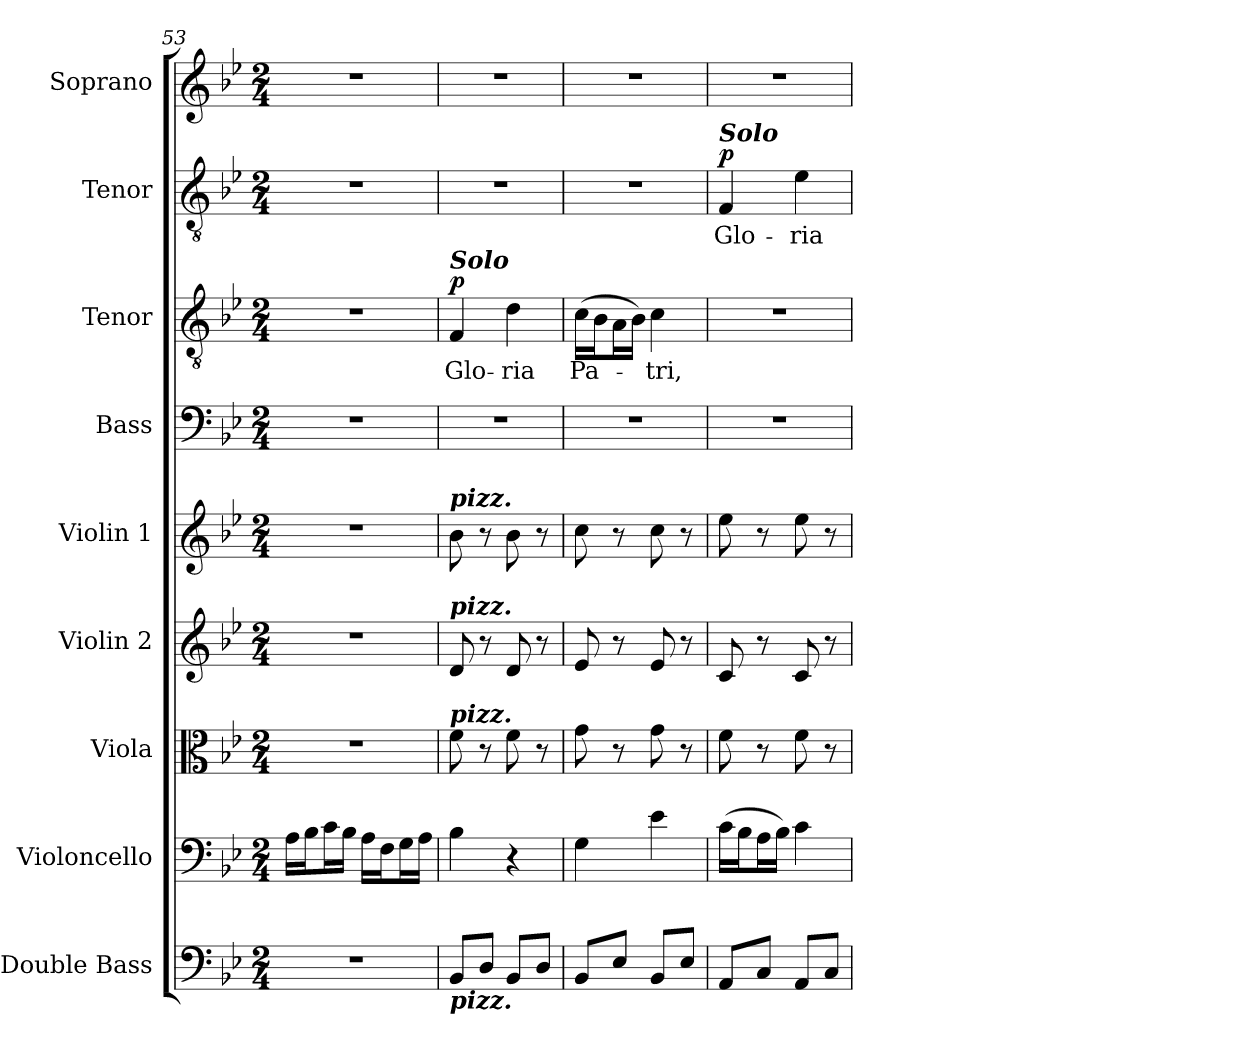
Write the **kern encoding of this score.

**kern	**kern	**kern	**kern	**kern	**kern	**kern	**text	**dynam	**kern	**text	**dynam	**kern
*part9	*part8	*part7	*part6	*part5	*part4	*part3	*part3	*part3	*part2	*part2	*part2	*part1
*staff9	*staff8	*staff7	*staff6	*staff5	*staff4	*staff3	*staff3	*staff3	*staff2	*staff2	*staff2	*staff1
*I"Double Bass	*I"Violoncello	*I"Viola	*I"Violin 2	*I"Violin 1	*I"Bass	*I"Tenor	*	*	*I"Tenor	*	*	*I"Soprano
*I'Db.	*I'Vc.	*I'Vla.	*I'Vln. 2	*I'Vln.	*I'B.	*I'T.	*	*	*I'T.	*	*	*I'S.
*clefF4	*clefF4	*clefC3	*clefG2	*clefG2	*clefF4	*clefGv2	*	*	*clefGv2	*	*	*clefG2
*ITrd7c12	*	*	*	*	*	*ITrd7c12	*	*	*ITrd7c12	*	*	*
*k[b-e-]	*k[b-e-]	*k[b-e-]	*k[b-e-]	*k[b-e-]	*k[b-e-]	*k[b-e-]	*	*	*k[b-e-]	*	*	*k[b-e-]
*B-:	*B-:	*B-:	*B-:	*B-:	*B-:	*B-:	*	*	*B-:	*	*	*B-:
*M2/4	*M2/4	*M2/4	*M2/4	*M2/4	*M2/4	*M2/4	*	*	*M2/4	*	*	*M2/4
=53	=53	=53	=53	=53	=53	=53	=53	=53	=53	=53	=53	=53
!LO:N:vis=1	!	!LO:N:vis=1	!LO:N:vis=1	!LO:N:vis=1	!LO:N:vis=1	!LO:N:vis=1	!	!	!LO:N:vis=1	!	!	!LO:N:vis=1
2r	16Ai\LL	2r	2r	2r	2r	2r	.	.	2r	.	.	2r
.	16B-i\J	.	.	.	.	.	.	.	.	.	.	.
.	16ci\L	.	.	.	.	.	.	.	.	.	.	.
.	16B-i\JJ	.	.	.	.	.	.	.	.	.	.	.
.	16Ai\LL	.	.	.	.	.	.	.	.	.	.	.
.	16Fi\J	.	.	.	.	.	.	.	.	.	.	.
.	16Gi\L	.	.	.	.	.	.	.	.	.	.	.
.	16Ai\JJ	.	.	.	.	.	.	.	.	.	.	.
!!LO:LB:g=z
=54	=54	=54	=54	=54	=54	=54	=54	=54	=54	=54	=54	=54
!	!	!	!	!	!LO:N:vis=1	!	!	!	!	!	!	!
!	!	!	!	!	!	!LO:TX:a:Bi:t=Solo	!	!	!	!	!	!
!	!	!	!	!LO:TX:a:Bi:t=pizz.	!	!	!	!	!	!	!	!
!	!	!	!LO:TX:a:Bi:t=pizz.	!	!	!	!	!	!	!	!	!
!	!	!LO:TX:a:Bi:t=pizz.	!	!	!	!	!	!	!	!	!	!
!LO:TX:b:Bi:t=pizz.	!	!	!	!	!	!	!	!	!	!	!	!
!	!	!	!	!	!	!	!LO:LY:b:color=#000000	!	!LO:N:vis=1	!	!	!LO:N:vis=1
8BBB-i/L	4B-i\	8fi\	8di/	8b-i\	2r	4FFi/	Glo-	p	2r	.	.	2r
8DDi/J	.	8r	8r	8r	.	.	.	.	.	.	.	.
!	!	!	!	!	!	!	!LO:LY:b:color=#000000	!	!	!	!	!
8BBB-i/L	4r	8fi\	8di/	8b-i\	.	4Di\	-ria	.	.	.	.	.
8DDi/J	.	8r	8r	8r	.	.	.	.	.	.	.	.
=55	=55	=55	=55	=55	=55	=55	=55	=55	=55	=55	=55	=55
!	!	!	!	!	!LO:N:vis=1	!	!	!	!	!	!	!
!	!	!	!	!	!	!	!LO:LY:b:color=#000000	!	!LO:N:vis=1	!	!	!LO:N:vis=1
8BBB-i/L	4Gi\	8gi\	8e-i/	8cci\	2r	(16Ci\LL	Pa-	.	2r	.	.	2r
.	.	.	.	.	.	16BB-i\J	.	.	.	.	.	.
8EE-i/J	.	8r	8r	8r	.	16AAi\L	.	.	.	.	.	.
.	.	.	.	.	.	16BB-i\JJ)	.	.	.	.	.	.
!	!	!	!	!	!	!	!LO:LY:b:color=#000000	!	!	!	!	!
8BBB-i/L	4e-i\	8gi\	8e-i/	8cci\	.	4Ci\	-tri,	.	.	.	.	.
8EE-i/J	.	8r	8r	8r	.	.	.	.	.	.	.	.
=56	=56	=56	=56	=56	=56	=56	=56	=56	=56	=56	=56	=56
!	!	!	!	!	!LO:N:vis=1	!LO:N:vis=1	!	!	!	!	!	!
!	!	!	!	!	!	!	!	!	!LO:TX:a:Bi:t=Solo	!	!	!
!	!	!	!	!	!	!	!	!	!	!LO:LY:b:color=#000000	!	!LO:N:vis=1
8AAAi/L	(16ci\LL	8fi\	8ci/	8ee-i\	2r	2r	.	.	4FFi/	Glo-	p	2r
.	16B-i\J	.	.	.	.	.	.	.	.	.	.	.
8CCi/J	16Ai\L	8r	8r	8r	.	.	.	.	.	.	.	.
.	16B-i\JJ)	.	.	.	.	.	.	.	.	.	.	.
!	!	!	!	!	!	!	!	!	!	!LO:LY:b:color=#000000	!	!
8AAAi/L	4ci\	8fi\	8ci/	8ee-i\	.	.	.	.	4E-i\	-ria	.	.
8CCi/J	.	8r	8r	8r	.	.	.	.	.	.	.	.
=	=	=	=	=	=	=	=	=	=	=	=	=
*-	*-	*-	*-	*-	*-	*-	*-	*-	*-	*-	*-	*-
